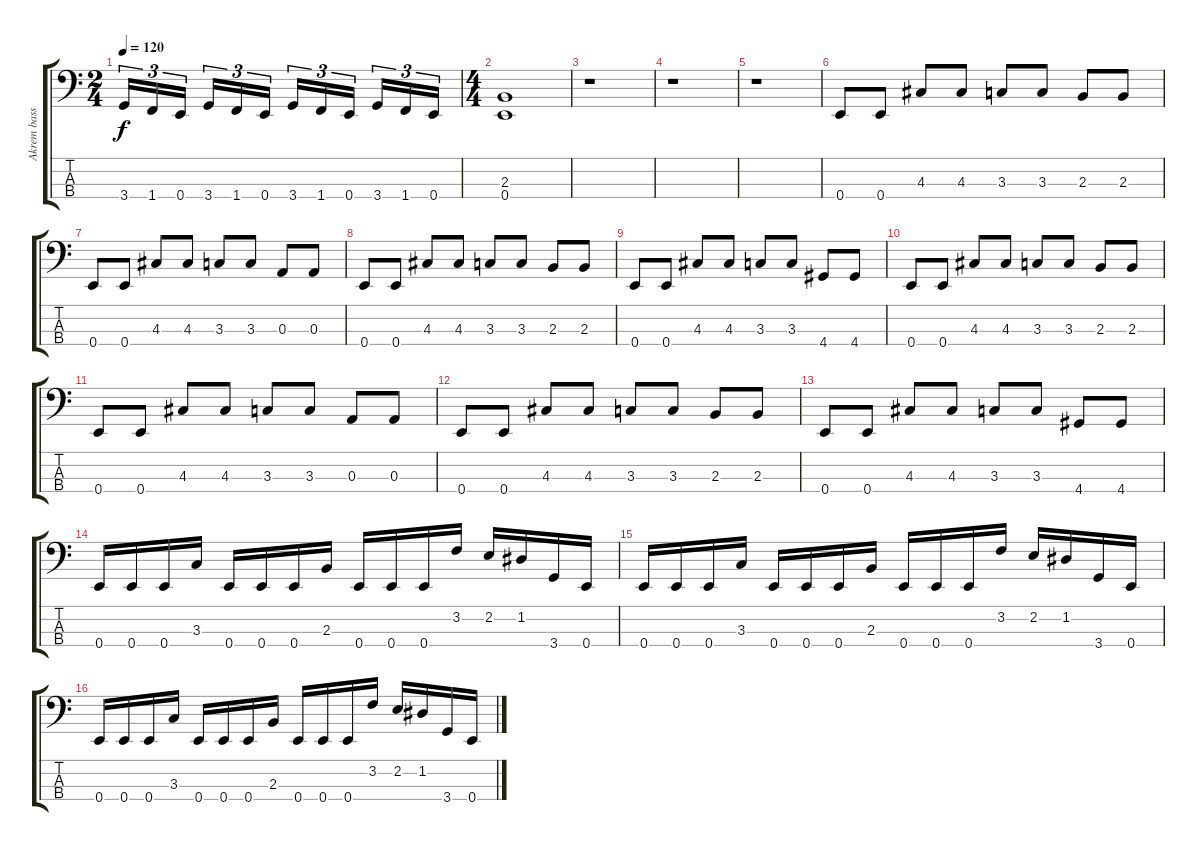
\track ("Akrem bass" "Akrem bass") {instrument electricbasspick}
\staff {score tabs}
\tuning (G2 D2 A1 E1) {hide}
\ts (2 4)
\tempo 120
\clef f4
\ks c
3.4.16{tu (3 2) dy f} 1.4.16{tu (3 2)} 0.4.16{tu (3 2)} 3.4.16{tu (3 2)} 1.4.16{tu (3 2)} 0.4.16{tu (3 2)} 3.4.16{tu (3 2)} 1.4.16{tu (3 2)} 0.4.16{tu (3 2)} 3.4.16{tu (3 2)} 1.4.16{tu (3 2)} 0.4.16{tu (3 2)} |
\ts (4 4)
(2.3 0.4).1 |
r.1 |
r.1 |
r.1 |
0.4.8 0.4.8 4.3.8 4.3.8 3.3.8 3.3.8 2.3.8 2.3.8 |
0.4.8 0.4.8 4.3.8 4.3.8 3.3.8 3.3.8 0.3.8 0.3.8 |
0.4.8 0.4.8 4.3.8 4.3.8 3.3.8 3.3.8 2.3.8 2.3.8 |
0.4.8 0.4.8 4.3.8 4.3.8 3.3.8 3.3.8 4.4.8 4.4.8 |
0.4.8 0.4.8 4.3.8 4.3.8 3.3.8 3.3.8 2.3.8 2.3.8 |
0.4.8 0.4.8 4.3.8 4.3.8 3.3.8 3.3.8 0.3.8 0.3.8 |
0.4.8 0.4.8 4.3.8 4.3.8 3.3.8 3.3.8 2.3.8 2.3.8 |
0.4.8 0.4.8 4.3.8 4.3.8 3.3.8 3.3.8 4.4.8 4.4.8 |
0.4.16 0.4.16 0.4.16 3.3.16 0.4.16 0.4.16 0.4.16 2.3.16 0.4.16 0.4.16 0.4.16 3.2.16 2.2.16 1.2.16 3.4.16 0.4.16 |
0.4.16 0.4.16 0.4.16 3.3.16 0.4.16 0.4.16 0.4.16 2.3.16 0.4.16 0.4.16 0.4.16 3.2.16 2.2.16 1.2.16 3.4.16 0.4.16 |
0.4.16 0.4.16 0.4.16 3.3.16 0.4.16 0.4.16 0.4.16 2.3.16 0.4.16 0.4.16 0.4.16 3.2.16 2.2.16 1.2.16 3.4.16 0.4.16
